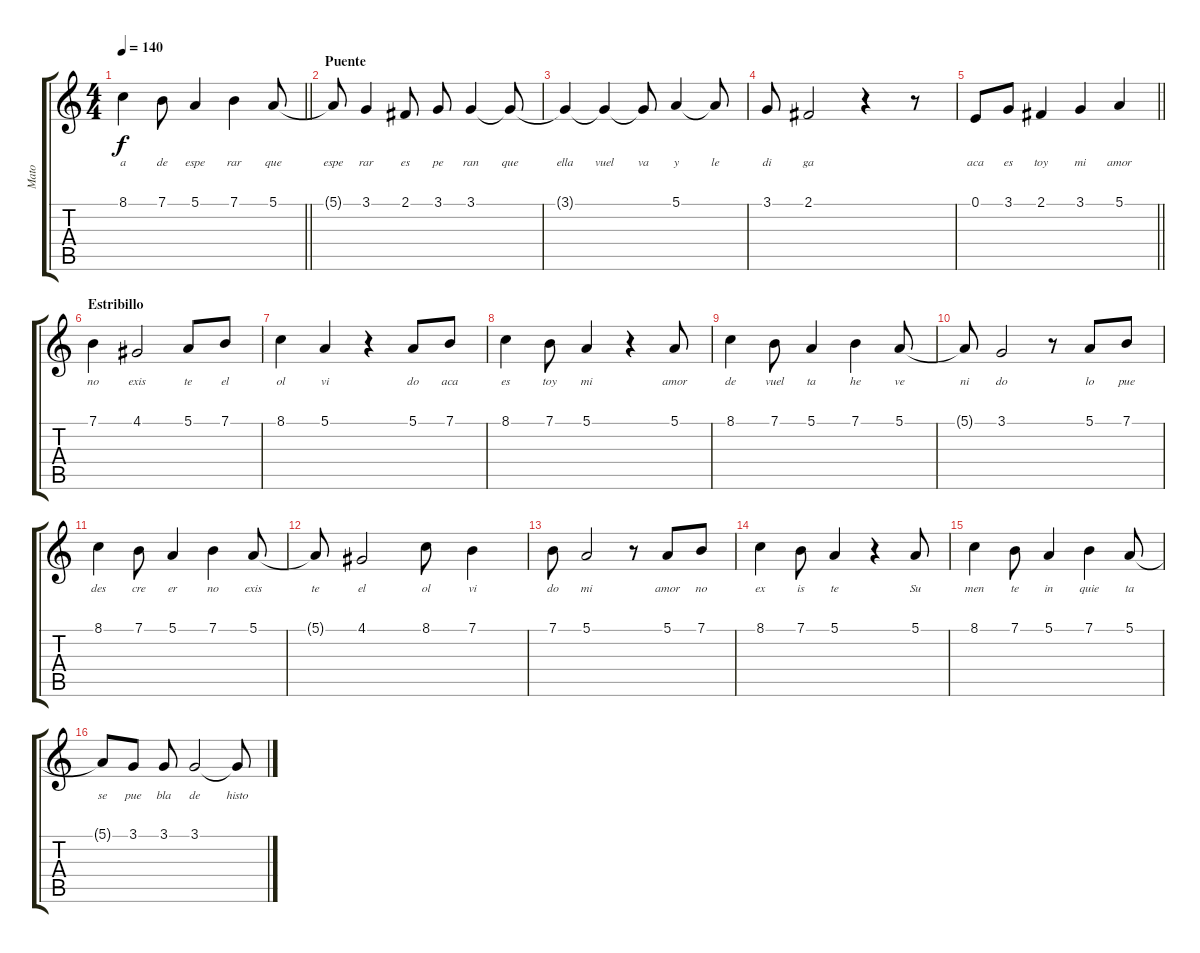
\track ("Mato" "Mato") {instrument clarinet}
\staff {score tabs}
\tuning (E4 B3 G3 D3 A2 E2) {hide}
\ts (4 4)
\tempo 140
\clef g2
\barLineRight lightlight
\ks c
8.1.4{lyrics (0 "a") lyrics (1 "") lyrics (2 "") lyrics (3 "") lyrics (4 "") dy f} 7.1.8{lyrics (0 "de") lyrics (1 "") lyrics (2 "") lyrics (3 "") lyrics (4 "")} 5.1.4{lyrics (0 "espe") lyrics (1 "") lyrics (2 "") lyrics (3 "") lyrics (4 "")} 7.1.4{lyrics (0 "rar") lyrics (1 "") lyrics (2 "") lyrics (3 "") lyrics (4 "")} 5.1.8{lyrics (0 "que") lyrics (1 "") lyrics (2 "") lyrics (3 "") lyrics (4 "")} |
\section ("" "Puente")
5.1{t}.8{lyrics (0 "espe") lyrics (1 "") lyrics (2 "") lyrics (3 "") lyrics (4 "")} 3.1.4{lyrics (0 "rar") lyrics (1 "") lyrics (2 "") lyrics (3 "") lyrics (4 "")} 2.1.8{lyrics (0 "es") lyrics (1 "") lyrics (2 "") lyrics (3 "") lyrics (4 "")} 3.1.8{lyrics (0 "pe") lyrics (1 "") lyrics (2 "") lyrics (3 "") lyrics (4 "")} 3.1.4{lyrics (0 "ran") lyrics (1 "") lyrics (2 "") lyrics (3 "") lyrics (4 "")} 3.1{t}.8{lyrics (0 "que") lyrics (1 "") lyrics (2 "") lyrics (3 "") lyrics (4 "")} |
3.1{t}.4{lyrics (0 "ella") lyrics (1 "") lyrics (2 "") lyrics (3 "") lyrics (4 "")} 3.1{t}.4{lyrics (0 "vuel") lyrics (1 "") lyrics (2 "") lyrics (3 "") lyrics (4 "")} 3.1{t}.8{lyrics (0 "va") lyrics (1 "") lyrics (2 "") lyrics (3 "") lyrics (4 "")} 5.1.4{lyrics (0 "y") lyrics (1 "") lyrics (2 "") lyrics (3 "") lyrics (4 "")} 5.1{t}.8{lyrics (0 "le") lyrics (1 "") lyrics (2 "") lyrics (3 "") lyrics (4 "")} |
3.1.8{lyrics (0 "di") lyrics (1 "") lyrics (2 "") lyrics (3 "") lyrics (4 "")} 2.1.2{lyrics (0 "ga") lyrics (1 "") lyrics (2 "") lyrics (3 "") lyrics (4 "")} r.4 r.8 |
\barLineRight lightlight
0.1.8{lyrics (0 "aca") lyrics (1 "") lyrics (2 "") lyrics (3 "") lyrics (4 "")} 3.1.8{lyrics (0 "es") lyrics (1 "") lyrics (2 "") lyrics (3 "") lyrics (4 "")} 2.1.4{lyrics (0 "toy") lyrics (1 "") lyrics (2 "") lyrics (3 "") lyrics (4 "")} 3.1.4{lyrics (0 "mi") lyrics (1 "") lyrics (2 "") lyrics (3 "") lyrics (4 "")} 5.1.4{lyrics (0 "amor") lyrics (1 "") lyrics (2 "") lyrics (3 "") lyrics (4 "")} |
\section ("" "Estribillo")
7.1.4{lyrics (0 "no") lyrics (1 "") lyrics (2 "") lyrics (3 "") lyrics (4 "")} 4.1.2{lyrics (0 "exis") lyrics (1 "") lyrics (2 "") lyrics (3 "") lyrics (4 "")} 5.1.8{lyrics (0 "te") lyrics (1 "") lyrics (2 "") lyrics (3 "") lyrics (4 "")} 7.1.8{lyrics (0 "el") lyrics (1 "") lyrics (2 "") lyrics (3 "") lyrics (4 "")} |
8.1.4{lyrics (0 "ol") lyrics (1 "") lyrics (2 "") lyrics (3 "") lyrics (4 "")} 5.1.4{lyrics (0 "vi") lyrics (1 "") lyrics (2 "") lyrics (3 "") lyrics (4 "")} r.4 5.1.8{lyrics (0 "do") lyrics (1 "") lyrics (2 "") lyrics (3 "") lyrics (4 "")} 7.1.8{lyrics (0 "aca") lyrics (1 "") lyrics (2 "") lyrics (3 "") lyrics (4 "")} |
8.1.4{lyrics (0 "es") lyrics (1 "") lyrics (2 "") lyrics (3 "") lyrics (4 "")} 7.1.8{lyrics (0 "toy") lyrics (1 "") lyrics (2 "") lyrics (3 "") lyrics (4 "")} 5.1.4{lyrics (0 "mi") lyrics (1 "") lyrics (2 "") lyrics (3 "") lyrics (4 "")} r.4 5.1.8{lyrics (0 "amor") lyrics (1 "") lyrics (2 "") lyrics (3 "") lyrics (4 "")} |
8.1.4{lyrics (0 "de") lyrics (1 "") lyrics (2 "") lyrics (3 "") lyrics (4 "")} 7.1.8{lyrics (0 "vuel") lyrics (1 "") lyrics (2 "") lyrics (3 "") lyrics (4 "")} 5.1.4{lyrics (0 "ta") lyrics (1 "") lyrics (2 "") lyrics (3 "") lyrics (4 "")} 7.1.4{lyrics (0 "he") lyrics (1 "") lyrics (2 "") lyrics (3 "") lyrics (4 "")} 5.1.8{lyrics (0 "ve") lyrics (1 "") lyrics (2 "") lyrics (3 "") lyrics (4 "")} |
5.1{t}.8{lyrics (0 "ni") lyrics (1 "") lyrics (2 "") lyrics (3 "") lyrics (4 "")} 3.1.2{lyrics (0 "do") lyrics (1 "") lyrics (2 "") lyrics (3 "") lyrics (4 "")} r.8 5.1.8{lyrics (0 "lo") lyrics (1 "") lyrics (2 "") lyrics (3 "") lyrics (4 "")} 7.1.8{lyrics (0 "pue") lyrics (1 "") lyrics (2 "") lyrics (3 "") lyrics (4 "")} |
8.1.4{lyrics (0 "des") lyrics (1 "") lyrics (2 "") lyrics (3 "") lyrics (4 "")} 7.1.8{lyrics (0 "cre") lyrics (1 "") lyrics (2 "") lyrics (3 "") lyrics (4 "")} 5.1.4{lyrics (0 "er") lyrics (1 "") lyrics (2 "") lyrics (3 "") lyrics (4 "")} 7.1.4{lyrics (0 "no") lyrics (1 "") lyrics (2 "") lyrics (3 "") lyrics (4 "")} 5.1.8{lyrics (0 "exis") lyrics (1 "") lyrics (2 "") lyrics (3 "") lyrics (4 "")} |
5.1{t}.8{lyrics (0 "te") lyrics (1 "") lyrics (2 "") lyrics (3 "") lyrics (4 "")} 4.1.2{lyrics (0 "el") lyrics (1 "") lyrics (2 "") lyrics (3 "") lyrics (4 "")} 8.1.8{lyrics (0 "ol") lyrics (1 "") lyrics (2 "") lyrics (3 "") lyrics (4 "")} 7.1.4{lyrics (0 "vi") lyrics (1 "") lyrics (2 "") lyrics (3 "") lyrics (4 "")} |
7.1.8{lyrics (0 "do") lyrics (1 "") lyrics (2 "") lyrics (3 "") lyrics (4 "")} 5.1.2{lyrics (0 "mi") lyrics (1 "") lyrics (2 "") lyrics (3 "") lyrics (4 "")} r.8 5.1.8{lyrics (0 "amor") lyrics (1 "") lyrics (2 "") lyrics (3 "") lyrics (4 "")} 7.1.8{lyrics (0 "no") lyrics (1 "") lyrics (2 "") lyrics (3 "") lyrics (4 "")} |
8.1.4{lyrics (0 "ex") lyrics (1 "") lyrics (2 "") lyrics (3 "") lyrics (4 "")} 7.1.8{lyrics (0 "is") lyrics (1 "") lyrics (2 "") lyrics (3 "") lyrics (4 "")} 5.1.4{lyrics (0 "te") lyrics (1 "") lyrics (2 "") lyrics (3 "") lyrics (4 "")} r.4 5.1.8{lyrics (0 "Su") lyrics (1 "") lyrics (2 "") lyrics (3 "") lyrics (4 "")} |
8.1.4{lyrics (0 "men") lyrics (1 "") lyrics (2 "") lyrics (3 "") lyrics (4 "")} 7.1.8{lyrics (0 "te") lyrics (1 "") lyrics (2 "") lyrics (3 "") lyrics (4 "")} 5.1.4{lyrics (0 "in") lyrics (1 "") lyrics (2 "") lyrics (3 "") lyrics (4 "")} 7.1.4{lyrics (0 "quie") lyrics (1 "") lyrics (2 "") lyrics (3 "") lyrics (4 "")} 5.1.8{lyrics (0 "ta") lyrics (1 "") lyrics (2 "") lyrics (3 "") lyrics (4 "")} |
5.1{t}.8{lyrics (0 "se") lyrics (1 "") lyrics (2 "") lyrics (3 "") lyrics (4 "")} 3.1.8{lyrics (0 "pue") lyrics (1 "") lyrics (2 "") lyrics (3 "") lyrics (4 "")} 3.1.8{lyrics (0 "bla") lyrics (1 "") lyrics (2 "") lyrics (3 "") lyrics (4 "")} 3.1.2{lyrics (0 "de") lyrics (1 "") lyrics (2 "") lyrics (3 "") lyrics (4 "")} 3.1{t}.8{lyrics (0 "histo") lyrics (1 "") lyrics (2 "") lyrics (3 "") lyrics (4 "")}
